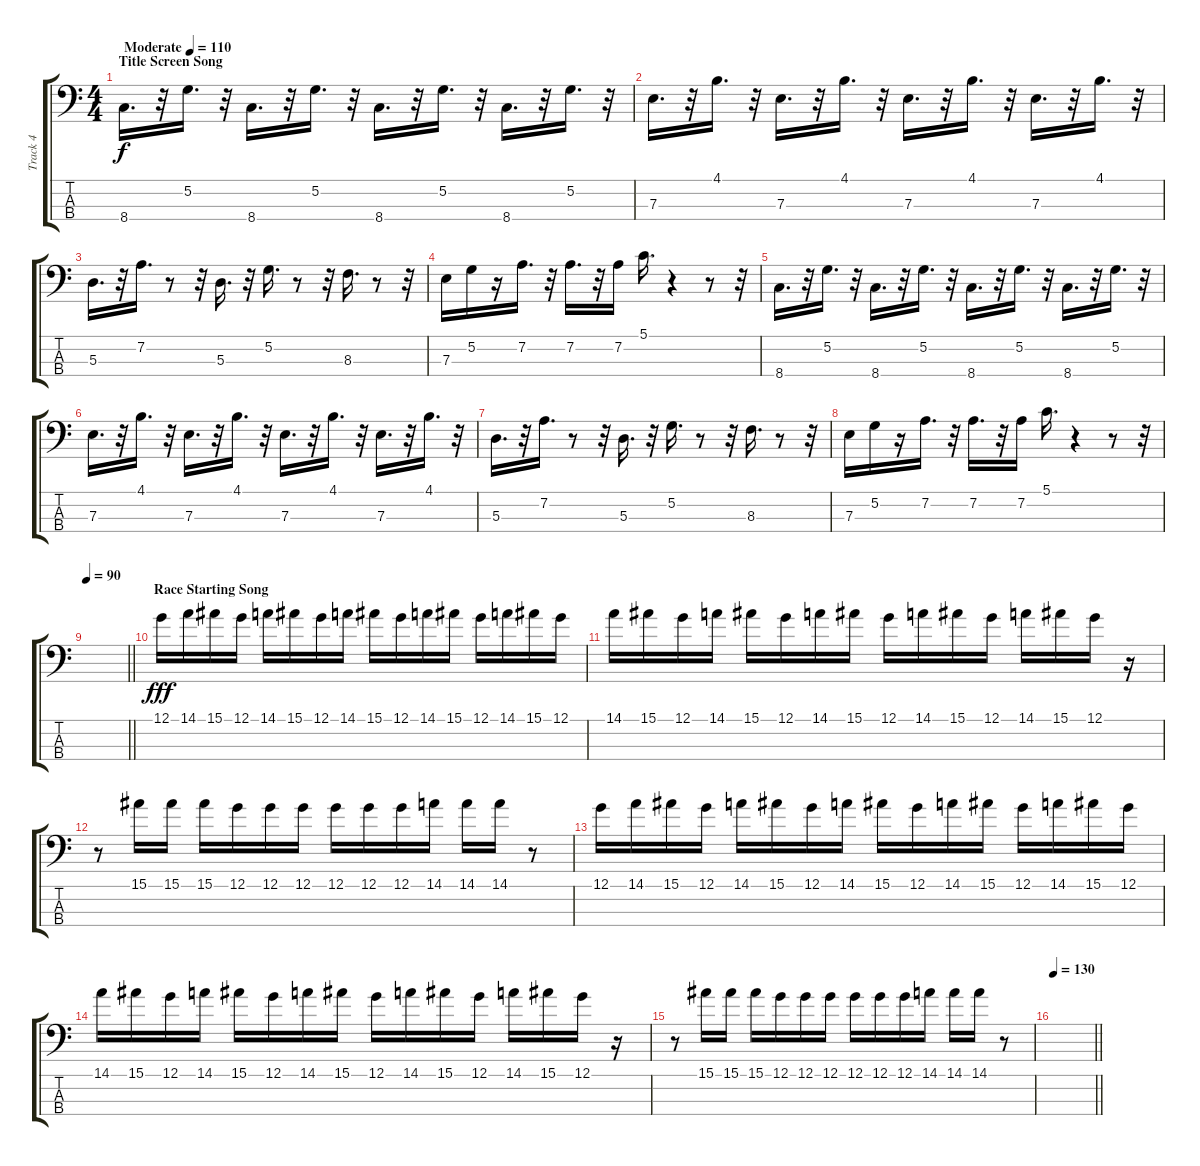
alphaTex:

\track ("Track 4" "Track 4") {instrument electricbasspick}
\staff {score tabs}
\tuning (G2 D2 A1 E1) {hide}
\ts (4 4)
\section ("" "Title Screen Song")
\tempo (110 "Moderate")
\clef f4
\ks c
8.4.16{d dy f instrument electricbasspick} r.32 5.2.16{d} r.32 8.4.16{d} r.32 5.2.16{d} r.32 8.4.16{d} r.32 5.2.16{d} r.32 8.4.16{d} r.32 5.2.16{d} r.32 |
7.3.16{d} r.32 4.1.16{d} r.32 7.3.16{d} r.32 4.1.16{d} r.32 7.3.16{d} r.32 4.1.16{d} r.32 7.3.16{d} r.32 4.1.16{d} r.32 |
5.3.16{d} r.32 7.2.16{d} r.8 r.32 5.3.16{d} r.32 5.2.16{d} r.8 r.32 8.3.16{d} r.8 r.32 |
7.3.16 5.2.16 r.16 7.2.16{d} r.32 7.2.16{d} r.32 7.2.16 5.1.16{d} r.4 r.8 r.32 |
8.4.16{d} r.32 5.2.16{d} r.32 8.4.16{d} r.32 5.2.16{d} r.32 8.4.16{d} r.32 5.2.16{d} r.32 8.4.16{d} r.32 5.2.16{d} r.32 |
7.3.16{d} r.32 4.1.16{d} r.32 7.3.16{d} r.32 4.1.16{d} r.32 7.3.16{d} r.32 4.1.16{d} r.32 7.3.16{d} r.32 4.1.16{d} r.32 |
5.3.16{d} r.32 7.2.16{d} r.8 r.32 5.3.16{d} r.32 5.2.16{d} r.8 r.32 8.3.16{d} r.8 r.32 |
7.3.16 5.2.16 r.16 7.2.16{d} r.32 7.2.16{d} r.32 7.2.16 5.1.16{d} r.4 r.8 r.32 |
\tempo 90
\barLineRight lightlight
|
\section ("" "Race Starting Song")
12.1.16{dy fff} 14.1.16 15.1.16 12.1.16 14.1.16 15.1.16 12.1.16 14.1.16 15.1.16 12.1.16 14.1.16 15.1.16 12.1.16 14.1.16 15.1.16 12.1.16 |
14.1.16 15.1.16 12.1.16 14.1.16 15.1.16 12.1.16 14.1.16 15.1.16 12.1.16 14.1.16 15.1.16 12.1.16 14.1.16 15.1.16 12.1.16 r.16 |
r.8 15.1.16 15.1.16 15.1.16 12.1.16 12.1.16 12.1.16 12.1.16 12.1.16 12.1.16 14.1.16 14.1.16 14.1.16 r.8 |
12.1.16 14.1.16 15.1.16 12.1.16 14.1.16 15.1.16 12.1.16 14.1.16 15.1.16 12.1.16 14.1.16 15.1.16 12.1.16 14.1.16 15.1.16 12.1.16 |
14.1.16 15.1.16 12.1.16 14.1.16 15.1.16 12.1.16 14.1.16 15.1.16 12.1.16 14.1.16 15.1.16 12.1.16 14.1.16 15.1.16 12.1.16 r.16 |
r.8 15.1.16 15.1.16 15.1.16 12.1.16 12.1.16 12.1.16 12.1.16 12.1.16 12.1.16 14.1.16 14.1.16 14.1.16 r.8 |
\tempo 130
\barLineRight lightlight
